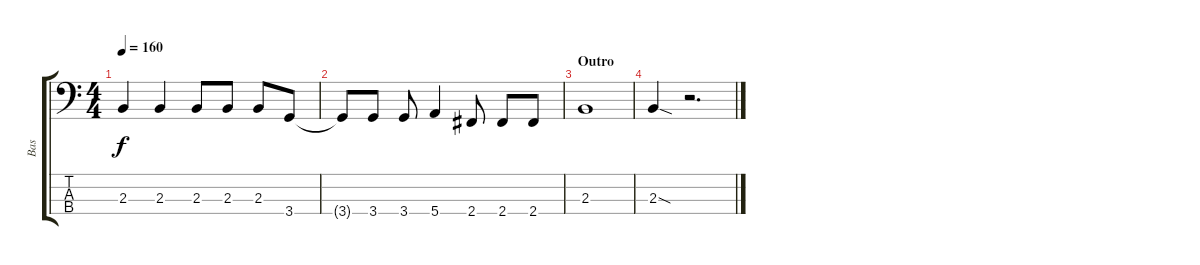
\track ("Bas" "Bas") {instrument electricbassfinger}
\staff {score tabs}
\tuning (G2 D2 A1 E1) {hide}
\ts (4 4)
\tempo 160
\clef f4
\ks c
2.3.4{dy f instrument electricbassfinger} 2.3.4 2.3.8 2.3.8 2.3.8 3.4.8 |
3.4{t}.8 3.4.8 3.4.8 5.4.4 2.4.8 2.4.8 2.4.8 |
\section ("" "Outro")
2.3.1{instrument electricbassfinger} |
2.3{sod}.4 r.2{d}
